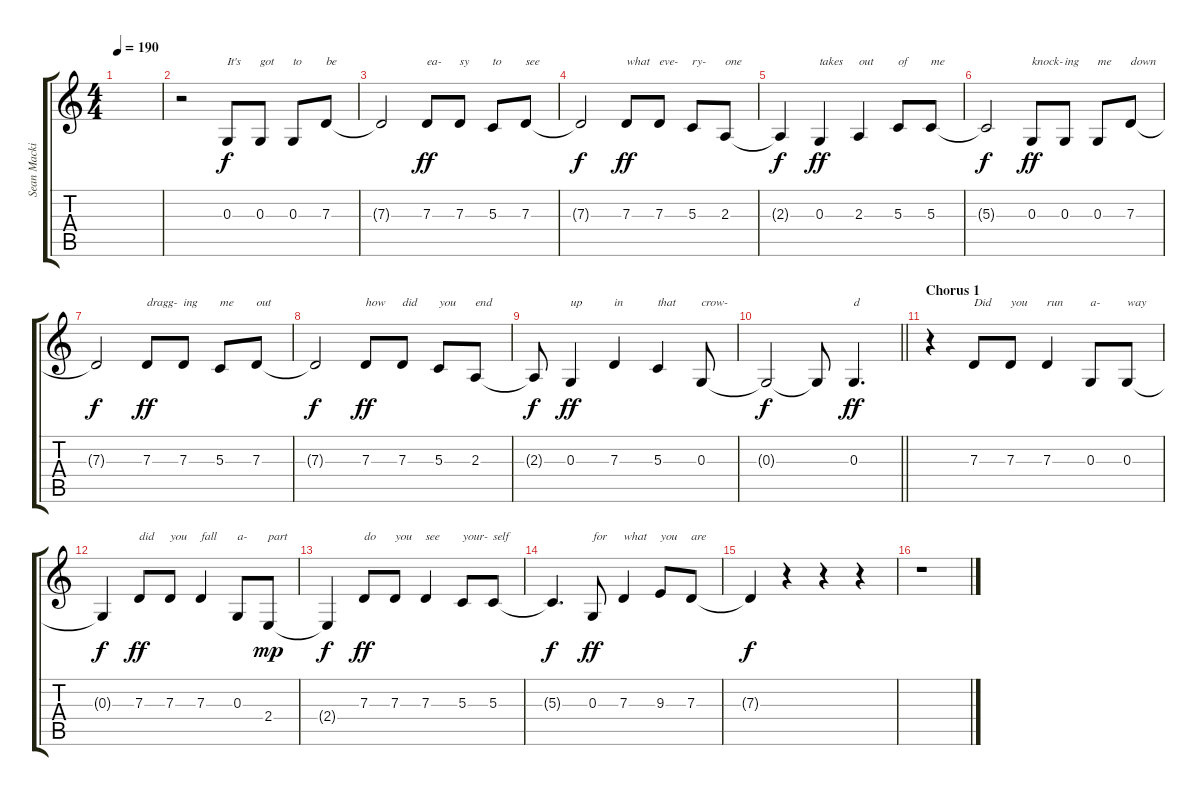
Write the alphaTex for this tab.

\track ("Sean Mackin Vocals" "Sean Macki") {instrument tenorsax}
\staff {score tabs}
\tuning (E4 B3 G3 D3 A2 E2) {hide}
\ts (4 4)
\tempo 190
\clef g2
\ks c
|
r.2 0.3.8{txt "It's"} 0.3.8{txt "got"} 0.3.8{txt "to"} 7.3.8{txt "be"} |
7.3{t}.2{dy f} 7.3.8{txt "ea-" dy ff} 7.3.8{txt "sy"} 5.3.8{txt "to"} 7.3.8{txt "see"} |
7.3{t}.2{dy f} 7.3.8{txt "what" dy ff} 7.3.8{txt "eve-"} 5.3.8{txt "ry-"} 2.3.8{txt "one"} |
2.3{t}.4{dy f} 0.3.4{txt "takes" dy ff} 2.3.4{txt "out"} 5.3.8{txt "of"} 5.3.8{txt "me"} |
5.3{t}.2{dy f} 0.3.8{txt "knock-" dy ff} 0.3.8{txt "ing"} 0.3.8{txt "me"} 7.3.8{txt "down"} |
7.3{t}.2{dy f} 7.3.8{txt "dragg-" dy ff} 7.3.8{txt "ing"} 5.3.8{txt "me"} 7.3.8{txt "out"} |
7.3{t}.2{dy f} 7.3.8{txt "how" dy ff} 7.3.8{txt "did"} 5.3.8{txt "you"} 2.3.8{txt "end"} |
2.3{t}.8{dy f} 0.3.4{txt "up" dy ff} 7.3.4{txt "in"} 5.3.4{txt "that"} 0.3.8{txt "crow-"} |
\barLineRight lightlight
0.3{t}.2{dy f} 0.3{t}.8 0.3.4{d txt "d" dy ff} |
\section ("" "Chorus 1")
r.4{volume 10} 7.3.8{txt "Did"} 7.3.8{txt "you"} 7.3.4{txt "run"} 0.3.8{txt "a-"} 0.3.8{txt "way"} |
0.3{t}.4{dy f} 7.3.8{txt "did" dy ff} 7.3.8{txt "you"} 7.3.4{txt "fall"} 0.3.8{txt "a-"} 2.4.8{txt "part" dy mp} |
2.4{t}.4{dy f} 7.3.8{txt "do" dy ff} 7.3.8{txt "you"} 7.3.4{txt "see"} 5.3.8{txt "your-"} 5.3.8{txt "self"} |
5.3{t}.4{d dy f} 0.3.8{txt "for" dy ff} 7.3.4{txt "what"} 9.3.8{txt "you"} 7.3.8{txt "are"} |
7.3{t}.4{dy f} r.4 r.4 r.4 |
r.1
